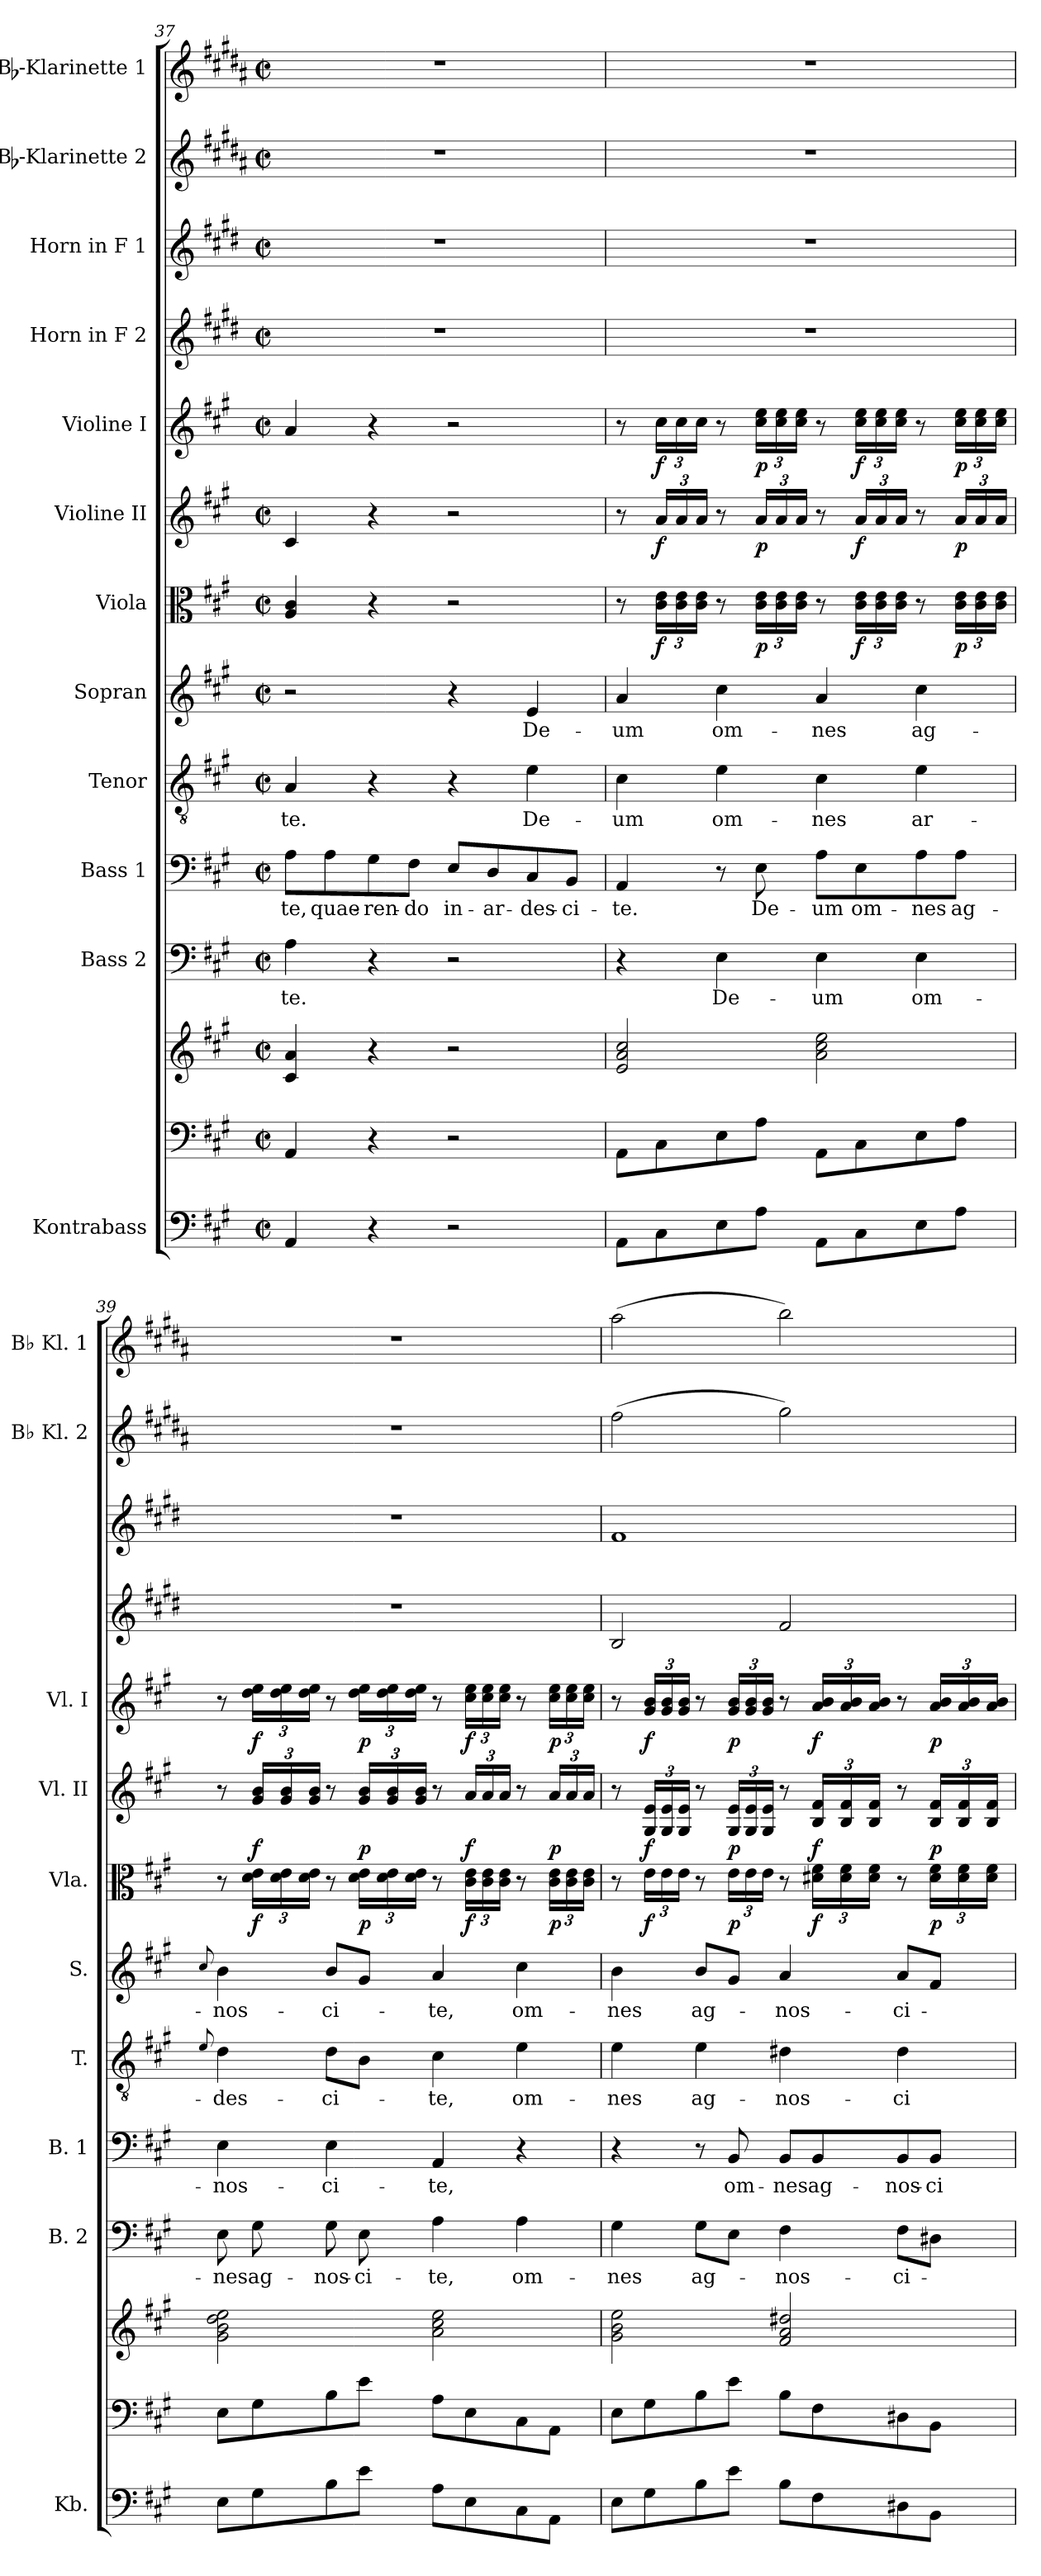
**kern	**kern	**kern	**kern	**text	**kern	**text	**kern	**text	**kern	**text	**kern	**dynam	**kern	**dynam	**kern	**dynam	**kern	**kern	**kern	**kern
*part13	*part12	*part12	*part11	*part11	*part10	*part10	*part9	*part9	*part8	*part8	*part7	*part7	*part6	*part6	*part5	*part5	*part4	*part3	*part2	*part1
*staff14	*staff13	*staff12	*staff11	*staff11	*staff10	*staff10	*staff9	*staff9	*staff8	*staff8	*staff7	*staff7	*staff6	*staff6	*staff5	*staff5	*staff4	*staff3	*staff2	*staff1
*I"Kontrabass	*	*	*I"Bass 2	*	*I"Bass 1	*	*I"Tenor	*	*I"Sopran	*	*I"Viola	*	*I"Violine II	*	*I"Violine I	*	*I"Horn in F 2	*I"Horn in F 1	*I"Bb-Klarinette 2	*I"Bb-Klarinette 1
*I'Kb.	*	*	*I'B. 2	*	*I'B. 1	*	*I'T.	*	*I'S.	*	*I'Vla.	*	*I'Vl. II	*	*I'Vl. I	*	*	*	*I'Bb Kl. 2	*I'Bb Kl. 1
*clefF4	*clefF4	*clefG2	*clefF4	*	*clefF4	*	*clefGv2	*	*clefG2	*	*clefC3	*	*clefG2	*	*clefG2	*	*clefG2	*clefG2	*clefG2	*clefG2
*ITrd7c12	*	*	*	*	*	*	*	*	*	*	*	*	*	*	*	*	*ITrd4c7	*ITrd4c7	*ITrd1c2	*ITrd1c2
*k[f#c#g#]	*k[f#c#g#]	*k[f#c#g#]	*k[f#c#g#]	*	*k[f#c#g#]	*	*k[f#c#g#]	*	*k[f#c#g#]	*	*k[f#c#g#]	*	*k[f#c#g#]	*	*k[f#c#g#]	*	*k[f#c#g#]	*k[f#c#g#]	*k[f#c#g#]	*k[f#c#g#]
*A:	*A:	*A:	*A:	*	*A:	*	*A:	*	*A:	*	*A:	*	*A:	*	*A:	*	*A:	*A:	*A:	*A:
*M2/2	*M2/2	*M2/2	*M2/2	*	*M2/2	*	*M2/2	*	*M2/2	*	*M2/2	*	*M2/2	*	*M2/2	*	*M2/2	*M2/2	*M2/2	*M2/2
*met(c|)	*met(c|)	*met(c|)	*met(c|)	*	*met(c|)	*	*met(c|)	*	*met(c|)	*	*met(c|)	*	*met(c|)	*	*met(c|)	*	*met(c|)	*met(c|)	*met(c|)	*met(c|)
=37	=37	=37	=37	=37	=37	=37	=37	=37	=37	=37	=37	=37	=37	=37	=37	=37	=37	=37	=37	=37
!	!	!	!	!LO:LY:b	!	!LO:LY:b	!	!LO:LY:b	!	!	!	!	!	!	!	!	!	!	!	!
4AAA/	4AA/	4c#/ 4a/	4A\	-te.	8A\L	-te,	4A/	-te.	2r	.	4A/ 4c#/	.	4c#/	.	4a/	.	1r	1r	1r	1r
!	!	!	!	!	!	!LO:LY:b	!	!	!	!	!	!	!	!	!	!	!	!	!	!
.	.	.	.	.	8A\	quae-	.	.	.	.	.	.	.	.	.	.	.	.	.	.
!	!	!	!	!	!	!LO:LY:b	!	!	!	!	!	!	!	!	!	!	!	!	!	!
4r	4r	4r	4r	.	8G#\	-ren-	4r	.	.	.	4r	.	4r	.	4r	.	.	.	.	.
!	!	!	!	!	!	!LO:LY:b	!	!	!	!	!	!	!	!	!	!	!	!	!	!
.	.	.	.	.	8F#\J	-do	.	.	.	.	.	.	.	.	.	.	.	.	.	.
!	!	!	!	!	!	!LO:LY:b	!	!	!	!	!	!	!	!	!	!	!	!	!	!
2r	2r	2r	2r	.	8E/L	in-	4r	.	4r	.	2r	.	2r	.	2r	.	.	.	.	.
!	!	!	!	!	!	!LO:LY:b	!	!	!	!	!	!	!	!	!	!	!	!	!	!
.	.	.	.	.	8D/	-ar-	.	.	.	.	.	.	.	.	.	.	.	.	.	.
!	!	!	!	!	!	!LO:LY:b	!	!LO:LY:b	!	!LO:LY:b	!	!	!	!	!	!	!	!	!	!
.	.	.	.	.	8C#/	-des-	4e\	De-	4e/	De-	.	.	.	.	.	.	.	.	.	.
!	!	!	!	!	!	!LO:LY:b	!	!	!	!	!	!	!	!	!	!	!	!	!	!
.	.	.	.	.	8BB/J	-ci-	.	.	.	.	.	.	.	.	.	.	.	.	.	.
!!LO:PB:g=z
=38	=38	=38	=38	=38	=38	=38	=38	=38	=38	=38	=38	=38	=38	=38	=38	=38	=38	=38	=38	=38
!	!	!	!	!	!	!LO:LY:b	!	!LO:LY:b	!	!LO:LY:b	!	!	!	!	!	!	!	!	!	!
8AAA\L	8AA\L	2e/ 2a/ 2cc#/	4r	.	4AA/	-te.	4c#\	-um	4a/	-um	8r	.	8r	.	8r	.	1r	1r	1r	1r
!	!	!	!	!	!	!	!	!	!	!	!	!LO:DY:b	!	!LO:DY:b	!	!LO:DY:b	!	!	!	!
8CC#\	8C#\	.	.	.	.	.	.	.	.	.	24c#\ 24e\LL	f	24a/LL	f	24cc#\LL	f	.	.	.	.
.	.	.	.	.	.	.	.	.	.	.	24c#\ 24e\	.	24a/	.	24cc#\	.	.	.	.	.
.	.	.	.	.	.	.	.	.	.	.	24c#\ 24e\JJ	.	24a/JJ	.	24cc#\JJ	.	.	.	.	.
!	!	!	!	!LO:LY:b	!	!	!	!LO:LY:b	!	!LO:LY:b	!	!	!	!	!	!	!	!	!	!
8EE\	8E\	.	4E\	De-	8r	.	4e\	om-	4cc#\	om-	8r	.	8r	.	8r	.	.	.	.	.
!	!	!	!	!	!	!LO:LY:b	!	!	!	!	!	!LO:DY:b	!	!LO:DY:b	!	!LO:DY:b	!	!	!	!
8AA\J	8A\J	.	.	.	8E\	De-	.	.	.	.	24c#\ 24e\LL	p	24a/LL	p	24cc#\ 24ee\LL	p	.	.	.	.
.	.	.	.	.	.	.	.	.	.	.	24c#\ 24e\	.	24a/	.	24cc#\ 24ee\	.	.	.	.	.
.	.	.	.	.	.	.	.	.	.	.	24c#\ 24e\JJ	.	24a/JJ	.	24cc#\ 24ee\JJ	.	.	.	.	.
!	!	!	!	!LO:LY:b	!	!LO:LY:b	!	!LO:LY:b	!	!LO:LY:b	!	!	!	!	!	!	!	!	!	!
8AAA\L	8AA\L	2a\ 2cc#\ 2ee\	4E\	-um	8A\L	-um	4c#\	-nes	4a/	-nes	8r	.	8r	.	8r	.	.	.	.	.
!	!	!	!	!	!	!LO:LY:b	!	!	!	!	!	!LO:DY:b	!	!LO:DY:b	!	!LO:DY:b	!	!	!	!
8CC#\	8C#\	.	.	.	8E\	om-	.	.	.	.	24c#\ 24e\LL	f	24a/LL	f	24cc#\ 24ee\LL	f	.	.	.	.
.	.	.	.	.	.	.	.	.	.	.	24c#\ 24e\	.	24a/	.	24cc#\ 24ee\	.	.	.	.	.
.	.	.	.	.	.	.	.	.	.	.	24c#\ 24e\JJ	.	24a/JJ	.	24cc#\ 24ee\JJ	.	.	.	.	.
!	!	!	!	!LO:LY:b	!	!LO:LY:b	!	!LO:LY:b	!	!LO:LY:b	!	!	!	!	!	!	!	!	!	!
8EE\	8E\	.	4E\	om-	8A\	-nes	4e\	ar-	4cc#\	ag-	8r	.	8r	.	8r	.	.	.	.	.
!	!	!	!	!	!	!LO:LY:b	!	!	!	!	!	!LO:DY:b	!	!LO:DY:b	!	!LO:DY:b	!	!	!	!
8AA\J	8A\J	.	.	.	8A\J	ag-	.	.	.	.	24c#\ 24e\LL	p	24a/LL	p	24cc#\ 24ee\LL	p	.	.	.	.
.	.	.	.	.	.	.	.	.	.	.	24c#\ 24e\	.	24a/	.	24cc#\ 24ee\	.	.	.	.	.
.	.	.	.	.	.	.	.	.	.	.	24c#\ 24e\JJ	.	24a/JJ	.	24cc#\ 24ee\JJ	.	.	.	.	.
=39	=39	=39	=39	=39	=39	=39	=39	=39	=39	=39	=39	=39	=39	=39	=39	=39	=39	=39	=39	=39
.	.	.	.	.	.	.	8qqe/	.	8qqcc#/	.	.	.	.	.	.	.	.	.	.	.
!	!	!	!	!LO:LY:b	!	!LO:LY:b	!	!LO:LY:b	!	!LO:LY:b	!	!	!	!	!	!	!	!	!	!
8EE\L	8E\L	2g#\ 2b\ 2dd\ 2ee\	8E\	-nes	4E\	-nos-	4d\	-des-	4b\	-nos-	8r	.	8r	.	8r	.	1r	1r	1r	1r
!	!	!	!	!LO:LY:b	!	!	!	!	!	!	!	!LO:DY:b	!	!LO:DY:b	!	!LO:DY:b	!	!	!	!
8GG#\	8G#\	.	8G#\	ag-	.	.	.	.	.	.	24d\ 24e\LL	f	24g#/ 24b/LL	f	24dd\ 24ee\LL	f	.	.	.	.
.	.	.	.	.	.	.	.	.	.	.	24d\ 24e\	.	24g#/ 24b/	.	24dd\ 24ee\	.	.	.	.	.
.	.	.	.	.	.	.	.	.	.	.	24d\ 24e\JJ	.	24g#/ 24b/JJ	.	24dd\ 24ee\JJ	.	.	.	.	.
!	!	!	!	!LO:LY:b	!	!LO:LY:b	!	!LO:LY:b	!	!LO:LY:b	!	!	!	!	!	!	!	!	!	!
8BB\	8B\	.	8G#\	-nos-	4E\	-ci-	8d\L	-ci-	8b/L	-ci-	8r	.	8r	.	8r	.	.	.	.	.
!	!	!	!	!LO:LY:b	!	!	!	!	!	!	!	!LO:DY:b	!	!LO:DY:b	!	!LO:DY:b	!	!	!	!
8E\J	8e\J	.	8E\	-ci-	.	.	8B\J	.	8g#/J	.	24d\ 24e\LL	p	24g#/ 24b/LL	p	24dd\ 24ee\LL	p	.	.	.	.
.	.	.	.	.	.	.	.	.	.	.	24d\ 24e\	.	24g#/ 24b/	.	24dd\ 24ee\	.	.	.	.	.
.	.	.	.	.	.	.	.	.	.	.	24d\ 24e\JJ	.	24g#/ 24b/JJ	.	24dd\ 24ee\JJ	.	.	.	.	.
!	!	!	!	!LO:LY:b	!	!LO:LY:b	!	!LO:LY:b	!	!LO:LY:b	!	!	!	!	!	!	!	!	!	!
8AA\L	8A\L	2a\ 2cc#\ 2ee\	4A\	-te,	4AA/	-te,	4c#\	-te,	4a/	-te,	8r	.	8r	.	8r	.	.	.	.	.
!	!	!	!	!	!	!	!	!	!	!	!	!LO:DY:b	!	!LO:DY:b	!	!LO:DY:b	!	!	!	!
8EE\	8E\	.	.	.	.	.	.	.	.	.	24c#\ 24e\LL	f	24a/LL	f	24cc#\ 24ee\LL	f	.	.	.	.
.	.	.	.	.	.	.	.	.	.	.	24c#\ 24e\	.	24a/	.	24cc#\ 24ee\	.	.	.	.	.
.	.	.	.	.	.	.	.	.	.	.	24c#\ 24e\JJ	.	24a/JJ	.	24cc#\ 24ee\JJ	.	.	.	.	.
!	!	!	!	!LO:LY:b	!	!	!	!LO:LY:b	!	!LO:LY:b	!	!	!	!	!	!	!	!	!	!
8CC#\	8C#\	.	4A\	om-	4r	.	4e\	om-	4cc#\	om-	8r	.	8r	.	8r	.	.	.	.	.
!	!	!	!	!	!	!	!	!	!	!	!	!LO:DY:b	!	!LO:DY:b	!	!LO:DY:b	!	!	!	!
8AAA\J	8AA\J	.	.	.	.	.	.	.	.	.	24c#\ 24e\LL	p	24a/LL	p	24cc#\ 24ee\LL	p	.	.	.	.
.	.	.	.	.	.	.	.	.	.	.	24c#\ 24e\	.	24a/	.	24cc#\ 24ee\	.	.	.	.	.
.	.	.	.	.	.	.	.	.	.	.	24c#\ 24e\JJ	.	24a/JJ	.	24cc#\ 24ee\JJ	.	.	.	.	.
=40	=40	=40	=40	=40	=40	=40	=40	=40	=40	=40	=40	=40	=40	=40	=40	=40	=40	=40	=40	=40
!	!	!	!	!LO:LY:b	!	!	!	!LO:LY:b	!	!LO:LY:b	!	!	!	!	!	!	!	!	!	!
8EE\L	8E\L	2g#\ 2b\ 2ee\	4G#\	-nes	4r	.	4e\	-nes	4b\	-nes	8r	.	8r	.	8r	.	2E/	1B	(>2ee\	(>2gg#\
!	!	!	!	!	!	!	!	!	!	!	!	!LO:DY:b	!	!LO:DY:b	!	!LO:DY:b	!	!	!	!
8GG#\	8G#\	.	.	.	.	.	.	.	.	.	24e\LL	f	24G#/ 24e/LL	f	24g#/ 24b/LL	f	.	.	.	.
.	.	.	.	.	.	.	.	.	.	.	24e\	.	24G#/ 24e/	.	24g#/ 24b/	.	.	.	.	.
.	.	.	.	.	.	.	.	.	.	.	24e\JJ	.	24G#/ 24e/JJ	.	24g#/ 24b/JJ	.	.	.	.	.
!	!	!	!	!LO:LY:b	!	!	!	!LO:LY:b	!	!LO:LY:b	!	!	!	!	!	!	!	!	!	!
8BB\	8B\	.	8G#\L	ag-	8r	.	4e\	ag-	8b/L	ag-	8r	.	8r	.	8r	.	.	.	.	.
!	!	!	!	!	!	!LO:LY:b	!	!	!	!	!	!LO:DY:b	!	!LO:DY:b	!	!LO:DY:b	!	!	!	!
8E\J	8e\J	.	8E\J	.	8BB/	om-	.	.	8g#/J	.	24e\LL	p	24G#/ 24e/LL	p	24g#/ 24b/LL	p	.	.	.	.
.	.	.	.	.	.	.	.	.	.	.	24e\	.	24G#/ 24e/	.	24g#/ 24b/	.	.	.	.	.
.	.	.	.	.	.	.	.	.	.	.	24e\JJ	.	24G#/ 24e/JJ	.	24g#/ 24b/JJ	.	.	.	.	.
!	!	!	!	!LO:LY:b	!	!LO:LY:b	!	!LO:LY:b	!	!LO:LY:b	!	!	!	!	!	!	!	!	!	!
8BB\L	8B\L	2f#/ 2a/ 2dd#X/	4F#\	-nos-	8BB/L	-nes	4d#X\	-nos-	4a/	-nos-	8r	.	8r	.	8r	.	2B/	.	2ff#\)	2aa\)
!	!	!	!	!	!	!LO:LY:b	!	!	!	!	!	!LO:DY:b	!	!LO:DY:b	!	!LO:DY:b	!	!	!	!
8FF#\	8F#\	.	.	.	8BB/	ag-	.	.	.	.	24d#X\ 24f#\LL	f	24B/ 24f#/LL	f	24a/ 24b/LL	f	.	.	.	.
.	.	.	.	.	.	.	.	.	.	.	24d#\ 24f#\	.	24B/ 24f#/	.	24a/ 24b/	.	.	.	.	.
.	.	.	.	.	.	.	.	.	.	.	24d#\ 24f#\JJ	.	24B/ 24f#/JJ	.	24a/ 24b/JJ	.	.	.	.	.
!	!	!	!	!LO:LY:b	!	!LO:LY:b	!	!LO:LY:b	!	!LO:LY:b	!	!	!	!	!	!	!	!	!	!
8DD#X\	8D#X\	.	8F#\L	-ci-	8BB/	-nos-	4d#\	-ci-	8a/L	-ci-	8r	.	8r	.	8r	.	.	.	.	.
!	!	!	!	!	!	!LO:LY:b	!	!	!	!	!	!LO:DY:b	!	!LO:DY:b	!	!LO:DY:b	!	!	!	!
8BBB\J	8BB\J	.	8D#X\J	.	8BB/J	-ci-	.	.	8f#/J	.	24d#\ 24f#\LL	p	24B/ 24f#/LL	p	24a/ 24b/LL	p	.	.	.	.
.	.	.	.	.	.	.	.	.	.	.	24d#\ 24f#\	.	24B/ 24f#/	.	24a/ 24b/	.	.	.	.	.
.	.	.	.	.	.	.	.	.	.	.	24d#\ 24f#\JJ	.	24B/ 24f#/JJ	.	24a/ 24b/JJ	.	.	.	.	.
=	=	=	=	=	=	=	=	=	=	=	=	=	=	=	=	=	=	=	=	=
*-	*-	*-	*-	*-	*-	*-	*-	*-	*-	*-	*-	*-	*-	*-	*-	*-	*-	*-	*-	*-
